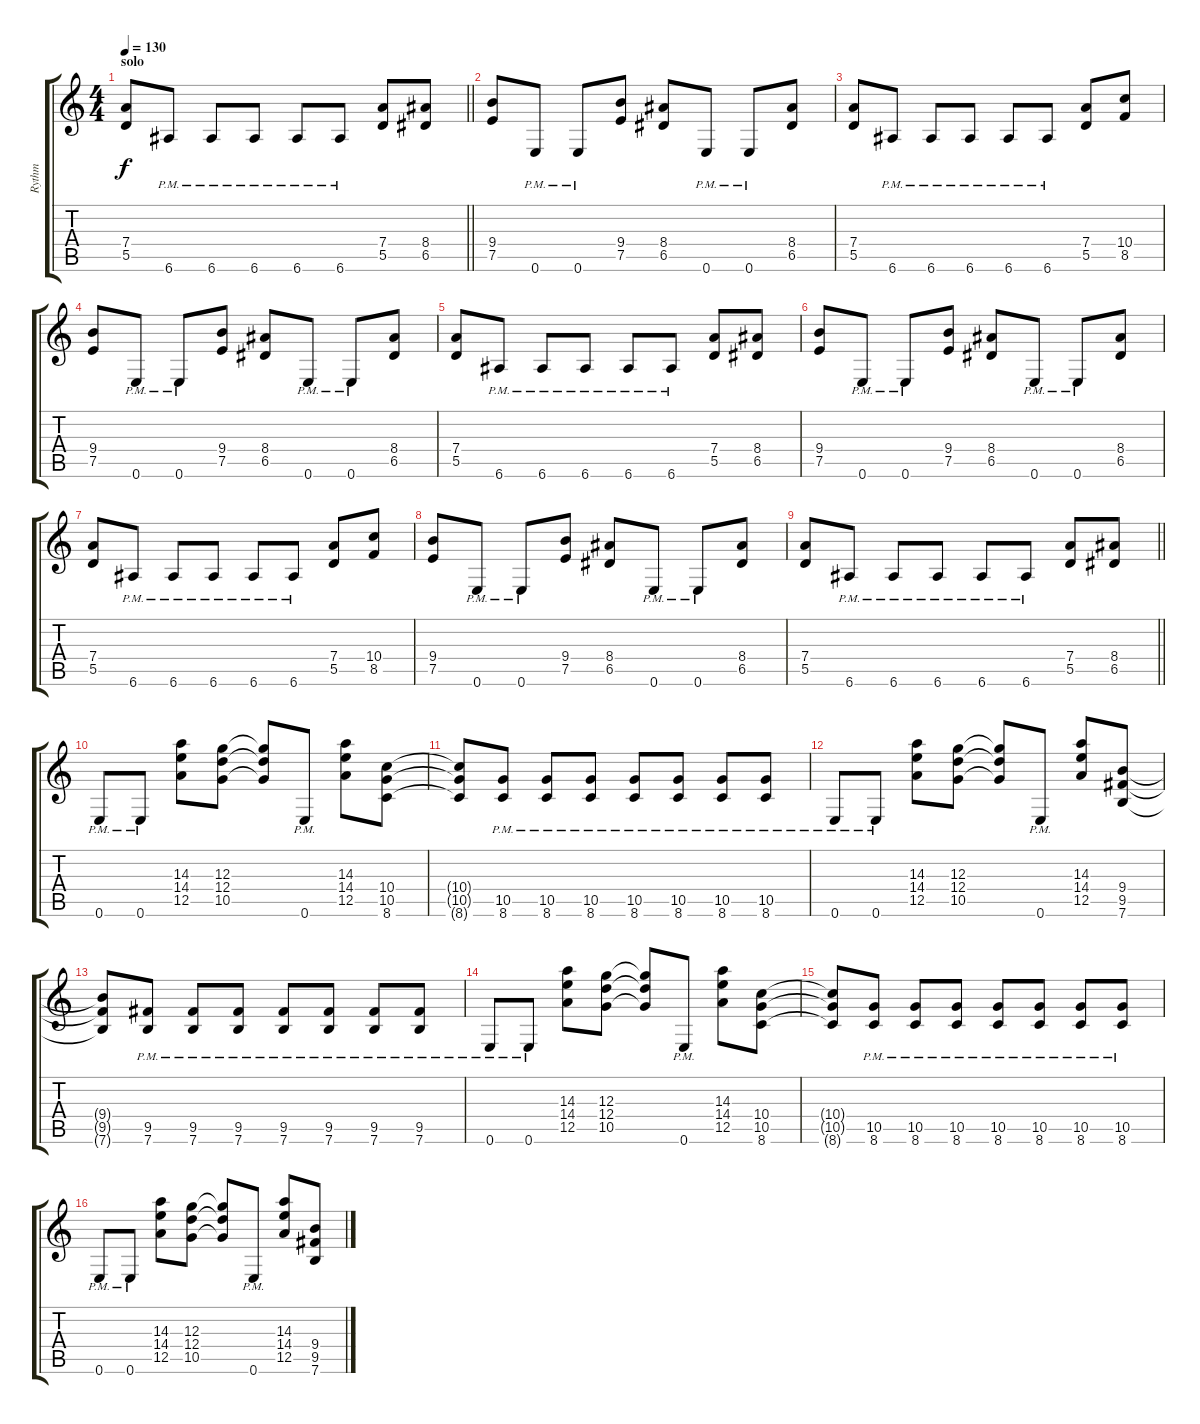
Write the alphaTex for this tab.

\track ("Rythm " "Rythm ") {instrument distortionguitar}
\staff {score tabs}
\tuning (E4 B3 G3 D3 A2 E2) {hide}
\ts (4 4)
\section ("" "solo")
\tempo 130
\clef g2
\barLineRight lightlight
\ks c
(7.4 5.5).8{dy f} 6.6{pm}.8 6.6{pm}.8 6.6{pm}.8 6.6{pm}.8 6.6{pm}.8 (7.4 5.5).8{volume 12} (8.4 6.5).8 |
(9.4 7.5).8 0.6{pm}.8 0.6{pm}.8 (9.4 7.5).8 (8.4 6.5).8 0.6{pm}.8 0.6{pm}.8 (8.4 6.5).8 |
(7.4 5.5).8 6.6{pm}.8 6.6{pm}.8 6.6{pm}.8 6.6{pm}.8 6.6{pm}.8 (7.4 5.5).8 (10.4 8.5).8 |
(9.4 7.5).8 0.6{pm}.8 0.6{pm}.8 (9.4 7.5).8 (8.4 6.5).8 0.6{pm}.8 0.6{pm}.8 (8.4 6.5).8 |
(7.4 5.5).8 6.6{pm}.8 6.6{pm}.8 6.6{pm}.8 6.6{pm}.8 6.6{pm}.8 (7.4 5.5).8 (8.4 6.5).8 |
(9.4 7.5).8 0.6{pm}.8 0.6{pm}.8 (9.4 7.5).8 (8.4 6.5).8 0.6{pm}.8 0.6{pm}.8 (8.4 6.5).8 |
(7.4 5.5).8 6.6{pm}.8 6.6{pm}.8 6.6{pm}.8 6.6{pm}.8 6.6{pm}.8 (7.4 5.5).8 (10.4 8.5).8 |
(9.4 7.5).8 0.6{pm}.8 0.6{pm}.8 (9.4 7.5).8 (8.4 6.5).8 0.6{pm}.8 0.6{pm}.8 (8.4 6.5).8 |
\barLineRight lightlight
(7.4 5.5).8 6.6{pm}.8 6.6{pm}.8 6.6{pm}.8 6.6{pm}.8 6.6{pm}.8 (7.4 5.5).8 (8.4 6.5).8 |
0.6{pm}.8 0.6{pm}.8 (14.3 14.4 12.5).8 (12.3 12.4 10.5).8 (12.3{t} 12.4{t} 10.5{t}).8 0.6{pm}.8 (14.3 14.4 12.5).8 (10.4 10.5 8.6).8 |
(10.4{t} 10.5{t} 8.6{t}).8 (10.5{pm} 8.6{pm}).8 (10.5{pm} 8.6{pm}).8 (10.5{pm} 8.6{pm}).8 (10.5{pm} 8.6{pm}).8 (10.5{pm} 8.6{pm}).8 (10.5{pm} 8.6{pm}).8 (10.5{pm} 8.6{pm}).8 |
0.6{pm}.8 0.6{pm}.8 (14.3 14.4 12.5).8 (12.3 12.4 10.5).8 (12.3{t} 12.4{t} 10.5{t}).8 0.6{pm}.8 (14.3 14.4 12.5).8 (9.4 9.5 7.6).8 |
(9.4{t} 9.5{t} 7.6{t}).8 (9.5{pm} 7.6{pm}).8 (9.5{pm} 7.6{pm}).8 (9.5{pm} 7.6{pm}).8 (9.5{pm} 7.6{pm}).8 (9.5{pm} 7.6{pm}).8 (9.5{pm} 7.6{pm}).8 (9.5{pm} 7.6{pm}).8 |
0.6{pm}.8 0.6{pm}.8 (14.3 14.4 12.5).8 (12.3 12.4 10.5).8 (12.3{t} 12.4{t} 10.5{t}).8 0.6{pm}.8 (14.3 14.4 12.5).8 (10.4 10.5 8.6).8 |
(10.4{t} 10.5{t} 8.6{t}).8 (10.5{pm} 8.6{pm}).8 (10.5{pm} 8.6{pm}).8 (10.5{pm} 8.6{pm}).8 (10.5{pm} 8.6{pm}).8 (10.5{pm} 8.6{pm}).8 (10.5{pm} 8.6{pm}).8 (10.5{pm} 8.6{pm}).8 |
0.6{pm}.8 0.6{pm}.8 (14.3 14.4 12.5).8 (12.3 12.4 10.5).8 (12.3{t} 12.4{t} 10.5{t}).8 0.6{pm}.8 (14.3 14.4 12.5).8 (9.4 9.5 7.6).8
